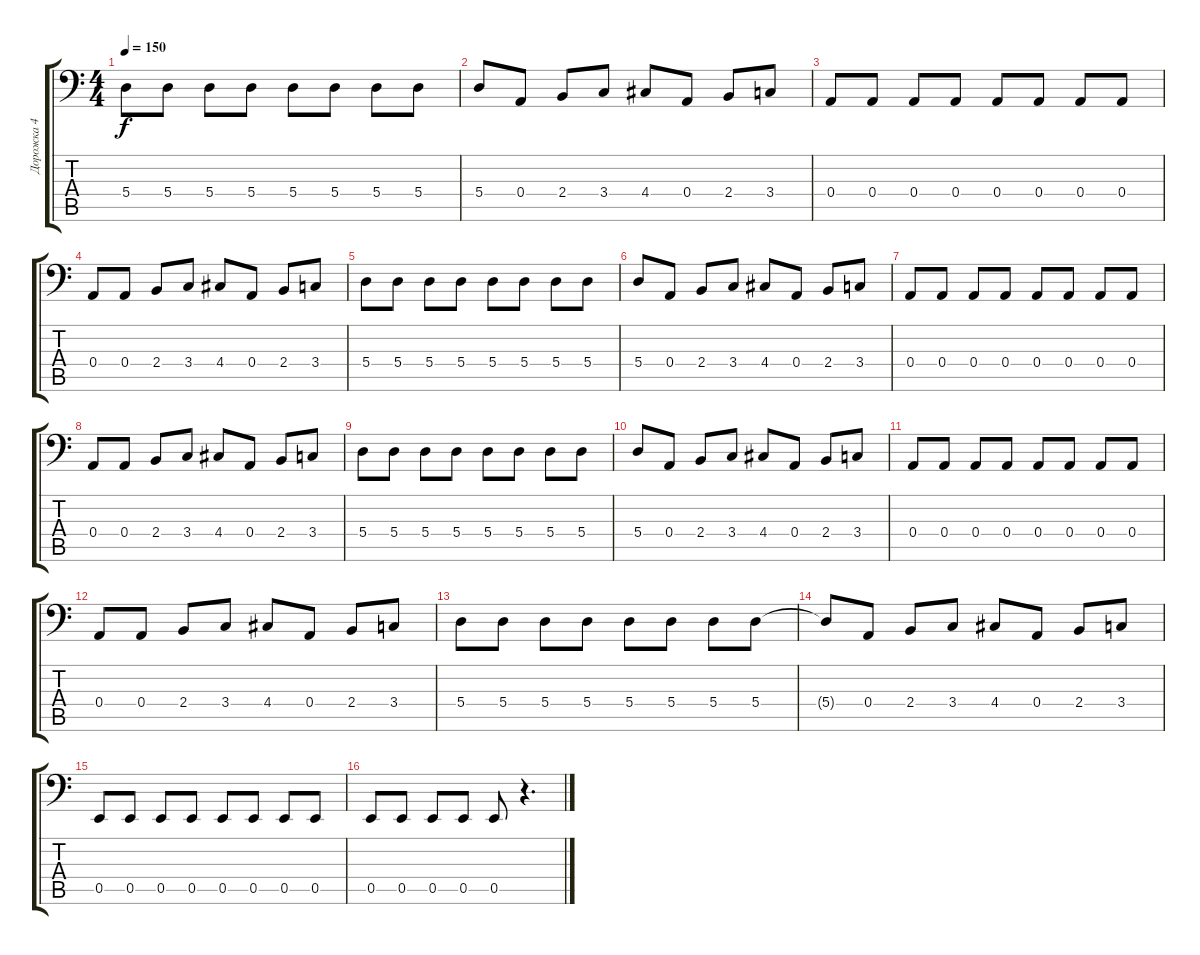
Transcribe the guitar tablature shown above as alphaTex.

\track ("Дорожка 4" "Дорожка 4") {instrument electricbassfinger}
\staff {score tabs}
\tuning (C3 G2 D2 A1 E1 A0) {hide}
\ts (4 4)
\tempo 150
\clef f4
\ks c
5.4.8{dy f} 5.4.8 5.4.8 5.4.8 5.4.8 5.4.8 5.4.8 5.4.8 |
5.4.8 0.4.8 2.4.8 3.4.8 4.4.8 0.4.8 2.4.8 3.4.8 |
0.4.8 0.4.8 0.4.8 0.4.8 0.4.8 0.4.8 0.4.8 0.4.8 |
0.4.8 0.4.8 2.4.8 3.4.8 4.4.8 0.4.8 2.4.8 3.4.8 |
5.4.8 5.4.8 5.4.8 5.4.8 5.4.8 5.4.8 5.4.8 5.4.8 |
5.4.8 0.4.8 2.4.8 3.4.8 4.4.8 0.4.8 2.4.8 3.4.8 |
0.4.8 0.4.8 0.4.8 0.4.8 0.4.8 0.4.8 0.4.8 0.4.8 |
0.4.8 0.4.8 2.4.8 3.4.8 4.4.8 0.4.8 2.4.8 3.4.8 |
5.4.8 5.4.8 5.4.8 5.4.8 5.4.8 5.4.8 5.4.8 5.4.8 |
5.4.8 0.4.8 2.4.8 3.4.8 4.4.8 0.4.8 2.4.8 3.4.8 |
0.4.8 0.4.8 0.4.8 0.4.8 0.4.8 0.4.8 0.4.8 0.4.8 |
0.4.8 0.4.8 2.4.8 3.4.8 4.4.8 0.4.8 2.4.8 3.4.8 |
5.4.8 5.4.8 5.4.8 5.4.8 5.4.8 5.4.8 5.4.8 5.4.8 |
5.4{t}.8 0.4.8 2.4.8 3.4.8 4.4.8 0.4.8 2.4.8 3.4.8 |
0.5.8 0.5.8 0.5.8 0.5.8 0.5.8 0.5.8 0.5.8 0.5.8 |
0.5.8 0.5.8 0.5.8 0.5.8 0.5.8 r.4{d}
